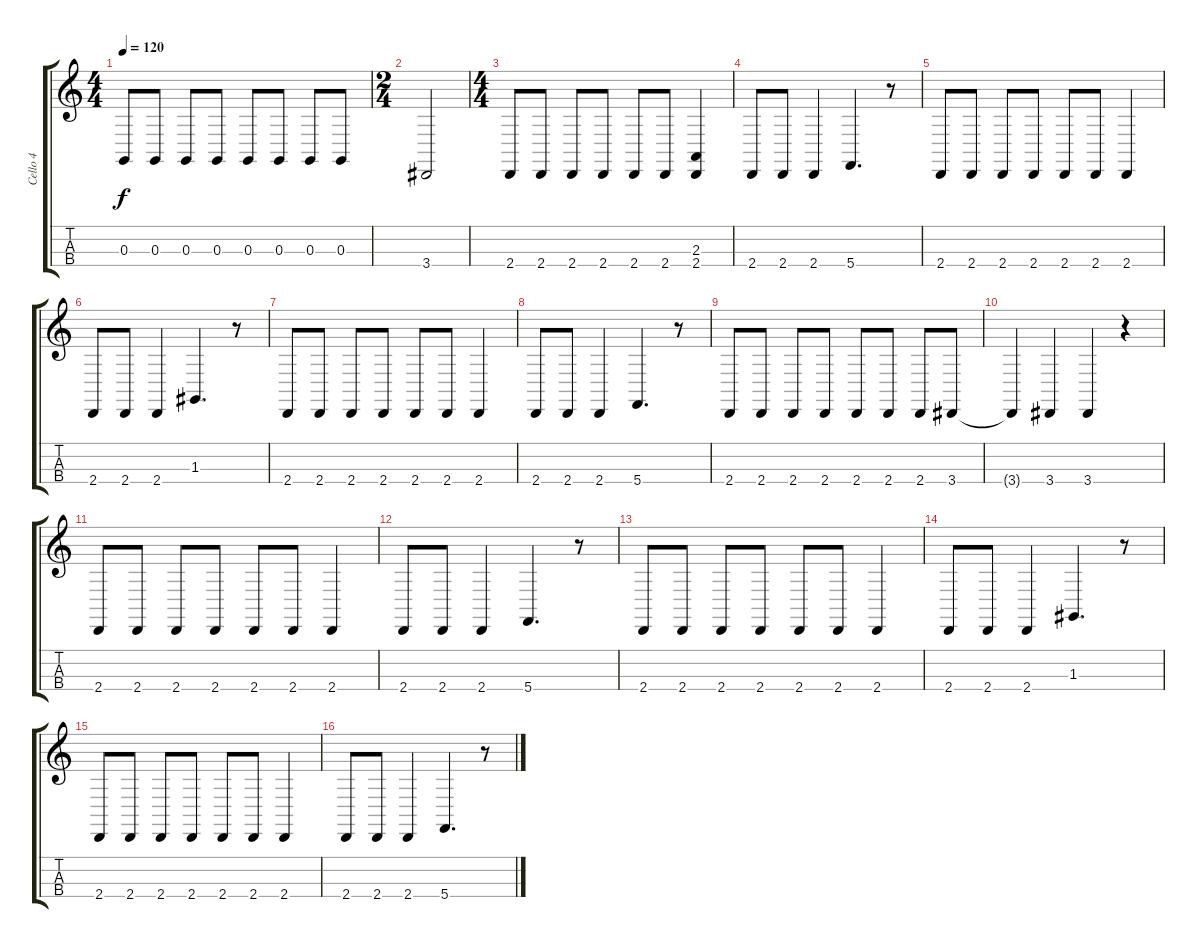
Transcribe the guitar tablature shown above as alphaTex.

\track ("Cello 4" "Cello 4") {instrument cello}
\staff {score tabs}
\tuning (A3 D3 G2 C2) {hide}
\ts (4 4)
\tempo 120
\clef g2
\ks c
0.3.8{dy f} 0.3.8 0.3.8 0.3.8 0.3.8 0.3.8 0.3.8 0.3.8 |
\ts (2 4)
3.4.2 |
\ts (4 4)
2.4.8 2.4.8 2.4.8 2.4.8 2.4.8 2.4.8 (2.3 2.4).4 |
2.4.8 2.4.8 2.4.4 5.4.4{d} r.8 |
2.4.8 2.4.8 2.4.8 2.4.8 2.4.8 2.4.8 2.4.4 |
2.4.8 2.4.8 2.4.4 1.3.4{d} r.8 |
2.4.8 2.4.8 2.4.8 2.4.8 2.4.8 2.4.8 2.4.4 |
2.4.8 2.4.8 2.4.4 5.4.4{d} r.8 |
2.4.8 2.4.8 2.4.8 2.4.8 2.4.8 2.4.8 2.4.8 3.4.8 |
3.4{t}.4 3.4.4 3.4.4 r.4 |
2.4.8 2.4.8 2.4.8 2.4.8 2.4.8 2.4.8 2.4.4 |
2.4.8 2.4.8 2.4.4 5.4.4{d} r.8 |
2.4.8 2.4.8 2.4.8 2.4.8 2.4.8 2.4.8 2.4.4 |
2.4.8 2.4.8 2.4.4 1.3.4{d} r.8 |
2.4.8 2.4.8 2.4.8 2.4.8 2.4.8 2.4.8 2.4.4 |
2.4.8 2.4.8 2.4.4 5.4.4{d} r.8
